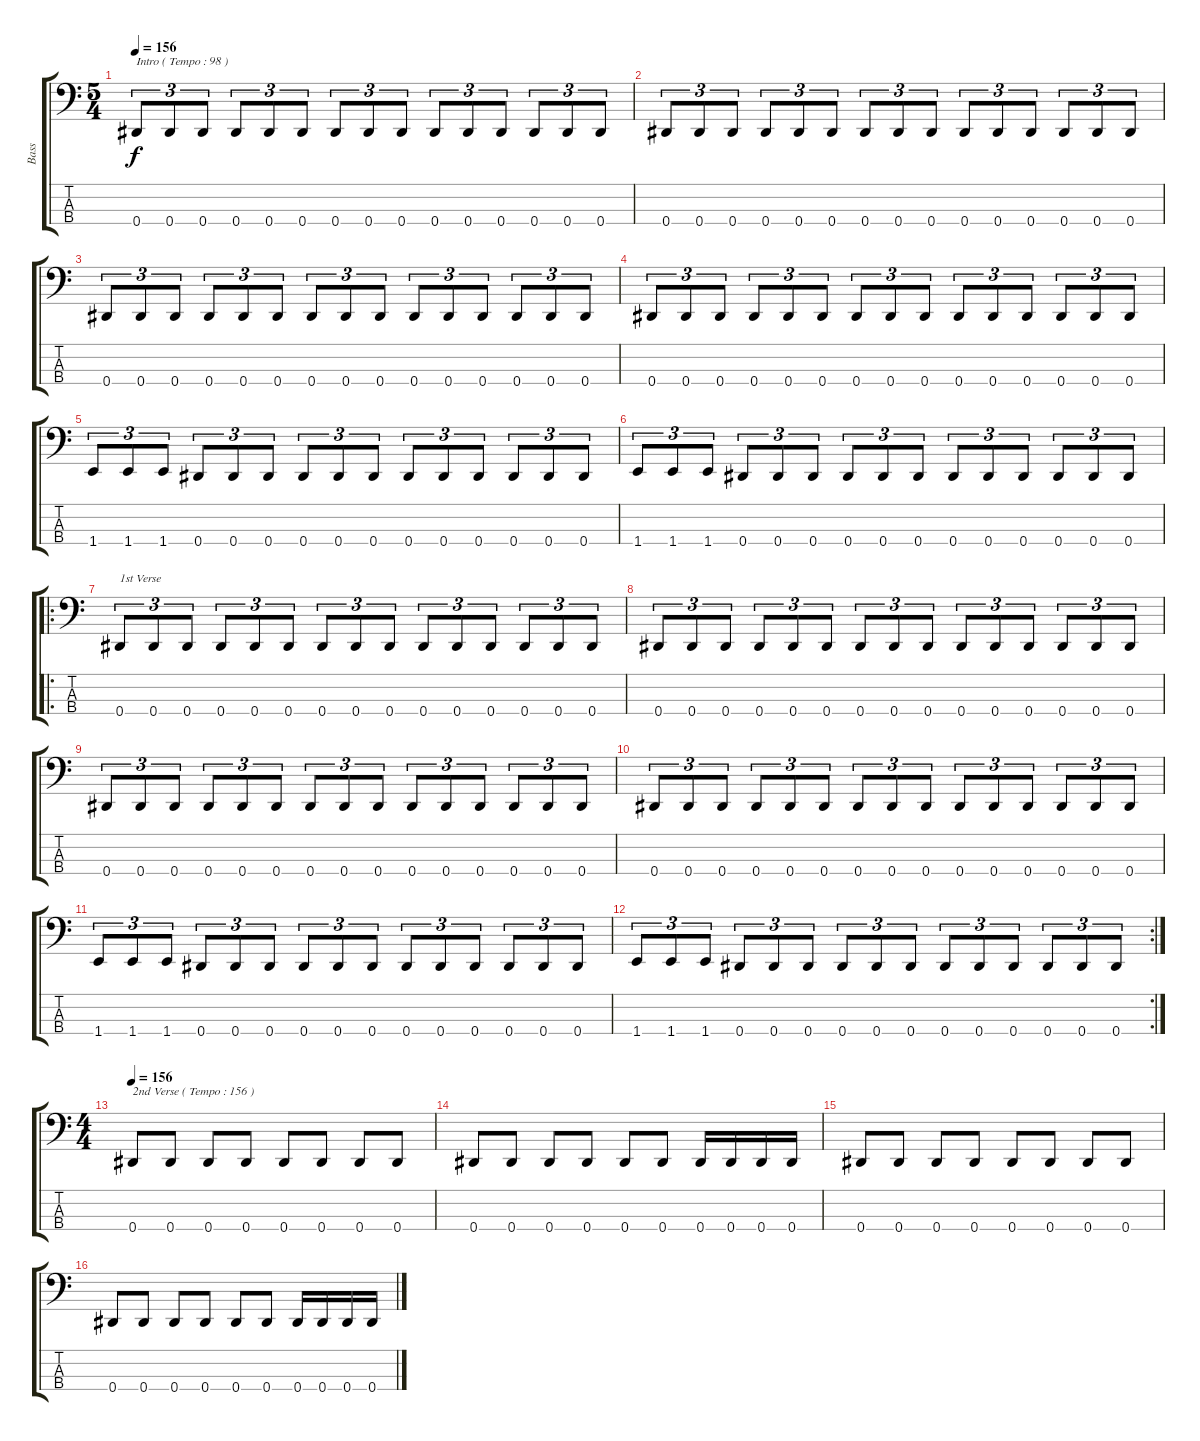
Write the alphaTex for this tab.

\track ("Bass" "Bass") {instrument slapbass2}
\staff {score tabs}
\tuning (Gb2 Db2 Ab1 Eb1) {hide}
\ts (5 4)
\tempo 156
\tempo 98
\tempo 156
\clef f4
\ks c
0.4.8{tu (3 2) txt "Intro ( Tempo : 98 )" dy f instrument slapbass2} 0.4.8{tu (3 2)} 0.4.8{tu (3 2)} 0.4.8{tu (3 2)} 0.4.8{tu (3 2)} 0.4.8{tu (3 2)} 0.4.8{tu (3 2)} 0.4.8{tu (3 2)} 0.4.8{tu (3 2)} 0.4.8{tu (3 2)} 0.4.8{tu (3 2)} 0.4.8{tu (3 2)} 0.4.8{tu (3 2)} 0.4.8{tu (3 2)} 0.4.8{tu (3 2)} |
0.4.8{tu (3 2)} 0.4.8{tu (3 2)} 0.4.8{tu (3 2)} 0.4.8{tu (3 2)} 0.4.8{tu (3 2)} 0.4.8{tu (3 2)} 0.4.8{tu (3 2)} 0.4.8{tu (3 2)} 0.4.8{tu (3 2)} 0.4.8{tu (3 2)} 0.4.8{tu (3 2)} 0.4.8{tu (3 2)} 0.4.8{tu (3 2)} 0.4.8{tu (3 2)} 0.4.8{tu (3 2)} |
0.4.8{tu (3 2)} 0.4.8{tu (3 2)} 0.4.8{tu (3 2)} 0.4.8{tu (3 2)} 0.4.8{tu (3 2)} 0.4.8{tu (3 2)} 0.4.8{tu (3 2)} 0.4.8{tu (3 2)} 0.4.8{tu (3 2)} 0.4.8{tu (3 2)} 0.4.8{tu (3 2)} 0.4.8{tu (3 2)} 0.4.8{tu (3 2)} 0.4.8{tu (3 2)} 0.4.8{tu (3 2)} |
0.4.8{tu (3 2)} 0.4.8{tu (3 2)} 0.4.8{tu (3 2)} 0.4.8{tu (3 2)} 0.4.8{tu (3 2)} 0.4.8{tu (3 2)} 0.4.8{tu (3 2)} 0.4.8{tu (3 2)} 0.4.8{tu (3 2)} 0.4.8{tu (3 2)} 0.4.8{tu (3 2)} 0.4.8{tu (3 2)} 0.4.8{tu (3 2)} 0.4.8{tu (3 2)} 0.4.8{tu (3 2)} |
1.4.8{tu (3 2)} 1.4.8{tu (3 2)} 1.4.8{tu (3 2)} 0.4.8{tu (3 2)} 0.4.8{tu (3 2)} 0.4.8{tu (3 2)} 0.4.8{tu (3 2)} 0.4.8{tu (3 2)} 0.4.8{tu (3 2)} 0.4.8{tu (3 2)} 0.4.8{tu (3 2)} 0.4.8{tu (3 2)} 0.4.8{tu (3 2)} 0.4.8{tu (3 2)} 0.4.8{tu (3 2)} |
1.4.8{tu (3 2)} 1.4.8{tu (3 2)} 1.4.8{tu (3 2)} 0.4.8{tu (3 2)} 0.4.8{tu (3 2)} 0.4.8{tu (3 2)} 0.4.8{tu (3 2)} 0.4.8{tu (3 2)} 0.4.8{tu (3 2)} 0.4.8{tu (3 2)} 0.4.8{tu (3 2)} 0.4.8{tu (3 2)} 0.4.8{tu (3 2)} 0.4.8{tu (3 2)} 0.4.8{tu (3 2)} |
\ro
0.4.8{tu (3 2) txt "1st Verse"} 0.4.8{tu (3 2)} 0.4.8{tu (3 2)} 0.4.8{tu (3 2)} 0.4.8{tu (3 2)} 0.4.8{tu (3 2)} 0.4.8{tu (3 2)} 0.4.8{tu (3 2)} 0.4.8{tu (3 2)} 0.4.8{tu (3 2)} 0.4.8{tu (3 2)} 0.4.8{tu (3 2)} 0.4.8{tu (3 2)} 0.4.8{tu (3 2)} 0.4.8{tu (3 2)} |
0.4.8{tu (3 2)} 0.4.8{tu (3 2)} 0.4.8{tu (3 2)} 0.4.8{tu (3 2)} 0.4.8{tu (3 2)} 0.4.8{tu (3 2)} 0.4.8{tu (3 2)} 0.4.8{tu (3 2)} 0.4.8{tu (3 2)} 0.4.8{tu (3 2)} 0.4.8{tu (3 2)} 0.4.8{tu (3 2)} 0.4.8{tu (3 2)} 0.4.8{tu (3 2)} 0.4.8{tu (3 2)} |
0.4.8{tu (3 2)} 0.4.8{tu (3 2)} 0.4.8{tu (3 2)} 0.4.8{tu (3 2)} 0.4.8{tu (3 2)} 0.4.8{tu (3 2)} 0.4.8{tu (3 2)} 0.4.8{tu (3 2)} 0.4.8{tu (3 2)} 0.4.8{tu (3 2)} 0.4.8{tu (3 2)} 0.4.8{tu (3 2)} 0.4.8{tu (3 2)} 0.4.8{tu (3 2)} 0.4.8{tu (3 2)} |
0.4.8{tu (3 2)} 0.4.8{tu (3 2)} 0.4.8{tu (3 2)} 0.4.8{tu (3 2)} 0.4.8{tu (3 2)} 0.4.8{tu (3 2)} 0.4.8{tu (3 2)} 0.4.8{tu (3 2)} 0.4.8{tu (3 2)} 0.4.8{tu (3 2)} 0.4.8{tu (3 2)} 0.4.8{tu (3 2)} 0.4.8{tu (3 2)} 0.4.8{tu (3 2)} 0.4.8{tu (3 2)} |
1.4.8{tu (3 2)} 1.4.8{tu (3 2)} 1.4.8{tu (3 2)} 0.4.8{tu (3 2)} 0.4.8{tu (3 2)} 0.4.8{tu (3 2)} 0.4.8{tu (3 2)} 0.4.8{tu (3 2)} 0.4.8{tu (3 2)} 0.4.8{tu (3 2)} 0.4.8{tu (3 2)} 0.4.8{tu (3 2)} 0.4.8{tu (3 2)} 0.4.8{tu (3 2)} 0.4.8{tu (3 2)} |
\rc 2
1.4.8{tu (3 2)} 1.4.8{tu (3 2)} 1.4.8{tu (3 2)} 0.4.8{tu (3 2)} 0.4.8{tu (3 2)} 0.4.8{tu (3 2)} 0.4.8{tu (3 2)} 0.4.8{tu (3 2)} 0.4.8{tu (3 2)} 0.4.8{tu (3 2)} 0.4.8{tu (3 2)} 0.4.8{tu (3 2)} 0.4.8{tu (3 2)} 0.4.8{tu (3 2)} 0.4.8{tu (3 2)} |
\ts (4 4)
\tempo 156
0.4.8{txt "2nd Verse ( Tempo : 156 )"} 0.4.8 0.4.8 0.4.8 0.4.8 0.4.8 0.4.8 0.4.8 |
0.4.8 0.4.8 0.4.8 0.4.8 0.4.8 0.4.8 0.4.16 0.4.16 0.4.16 0.4.16 |
0.4.8 0.4.8 0.4.8 0.4.8 0.4.8 0.4.8 0.4.8 0.4.8 |
0.4.8 0.4.8 0.4.8 0.4.8 0.4.8 0.4.8 0.4.16 0.4.16 0.4.16 0.4.16
